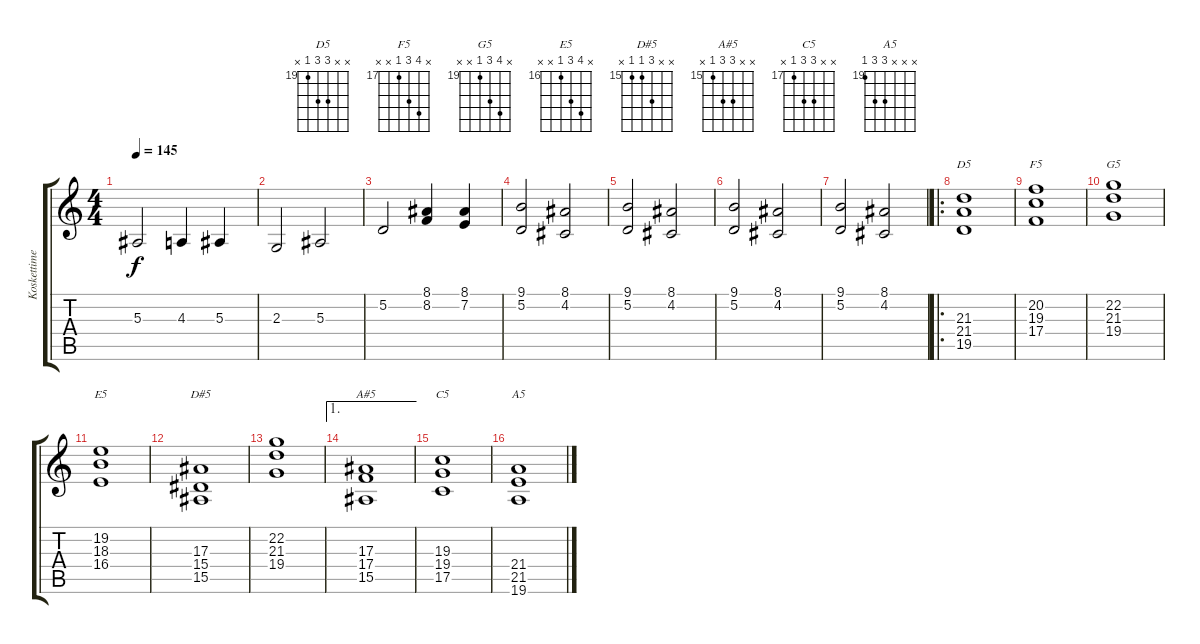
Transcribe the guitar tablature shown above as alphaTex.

\track ("Koskettimet 2" "Koskettime") {instrument tremolostrings}
\staff {score tabs}
\tuning (D4 A3 F3 C3 G2 D2) {hide}
\chord ("D5" x x 21 21 19 x) {firstfret 19}
\chord ("F5" x 20 19 17 x x) {firstfret 17}
\chord ("G5" x 22 21 19 x x) {firstfret 19}
\chord ("E5" x 19 18 16 x x) {firstfret 16}
\chord ("D#5" x x 17 15 15 x) {firstfret 15}
\chord ("A#5" x x 17 17 15 x) {firstfret 15}
\chord ("C5" x x 19 19 17 x) {firstfret 17}
\chord ("A5" x x x 21 21 19) {firstfret 19}
\ts (4 4)
\tempo 145
\clef g2
\ks c
5.3.2{dy f} 4.3.4 5.3.4 |
2.3.2 5.3.2 |
5.2.2 (8.1 8.2).4 (8.1 7.2).4 |
(9.1 5.2).2 (8.1 4.2).2 |
(9.1 5.2).2 (8.1 4.2).2 |
(9.1 5.2).2 (8.1 4.2).2 |
(9.1 5.2).2 (8.1 4.2).2 |
\ro
(21.3 21.4 19.5).1{ch "D5"} |
(20.2 19.3 17.4).1{ch "F5"} |
(22.2 21.3 19.4).1{ch "G5"} |
(19.2 18.3 16.4).1{ch "E5"} |
(17.3 15.4 15.5).1{ch "D#5"} |
(22.2 21.3 19.4).1 |
\ae 1
(17.3 17.4 15.5).1{ch "A#5"} |
(19.3 19.4 17.5).1{ch "C5"} |
(21.4 21.5 19.6).1{ch "A5"}
